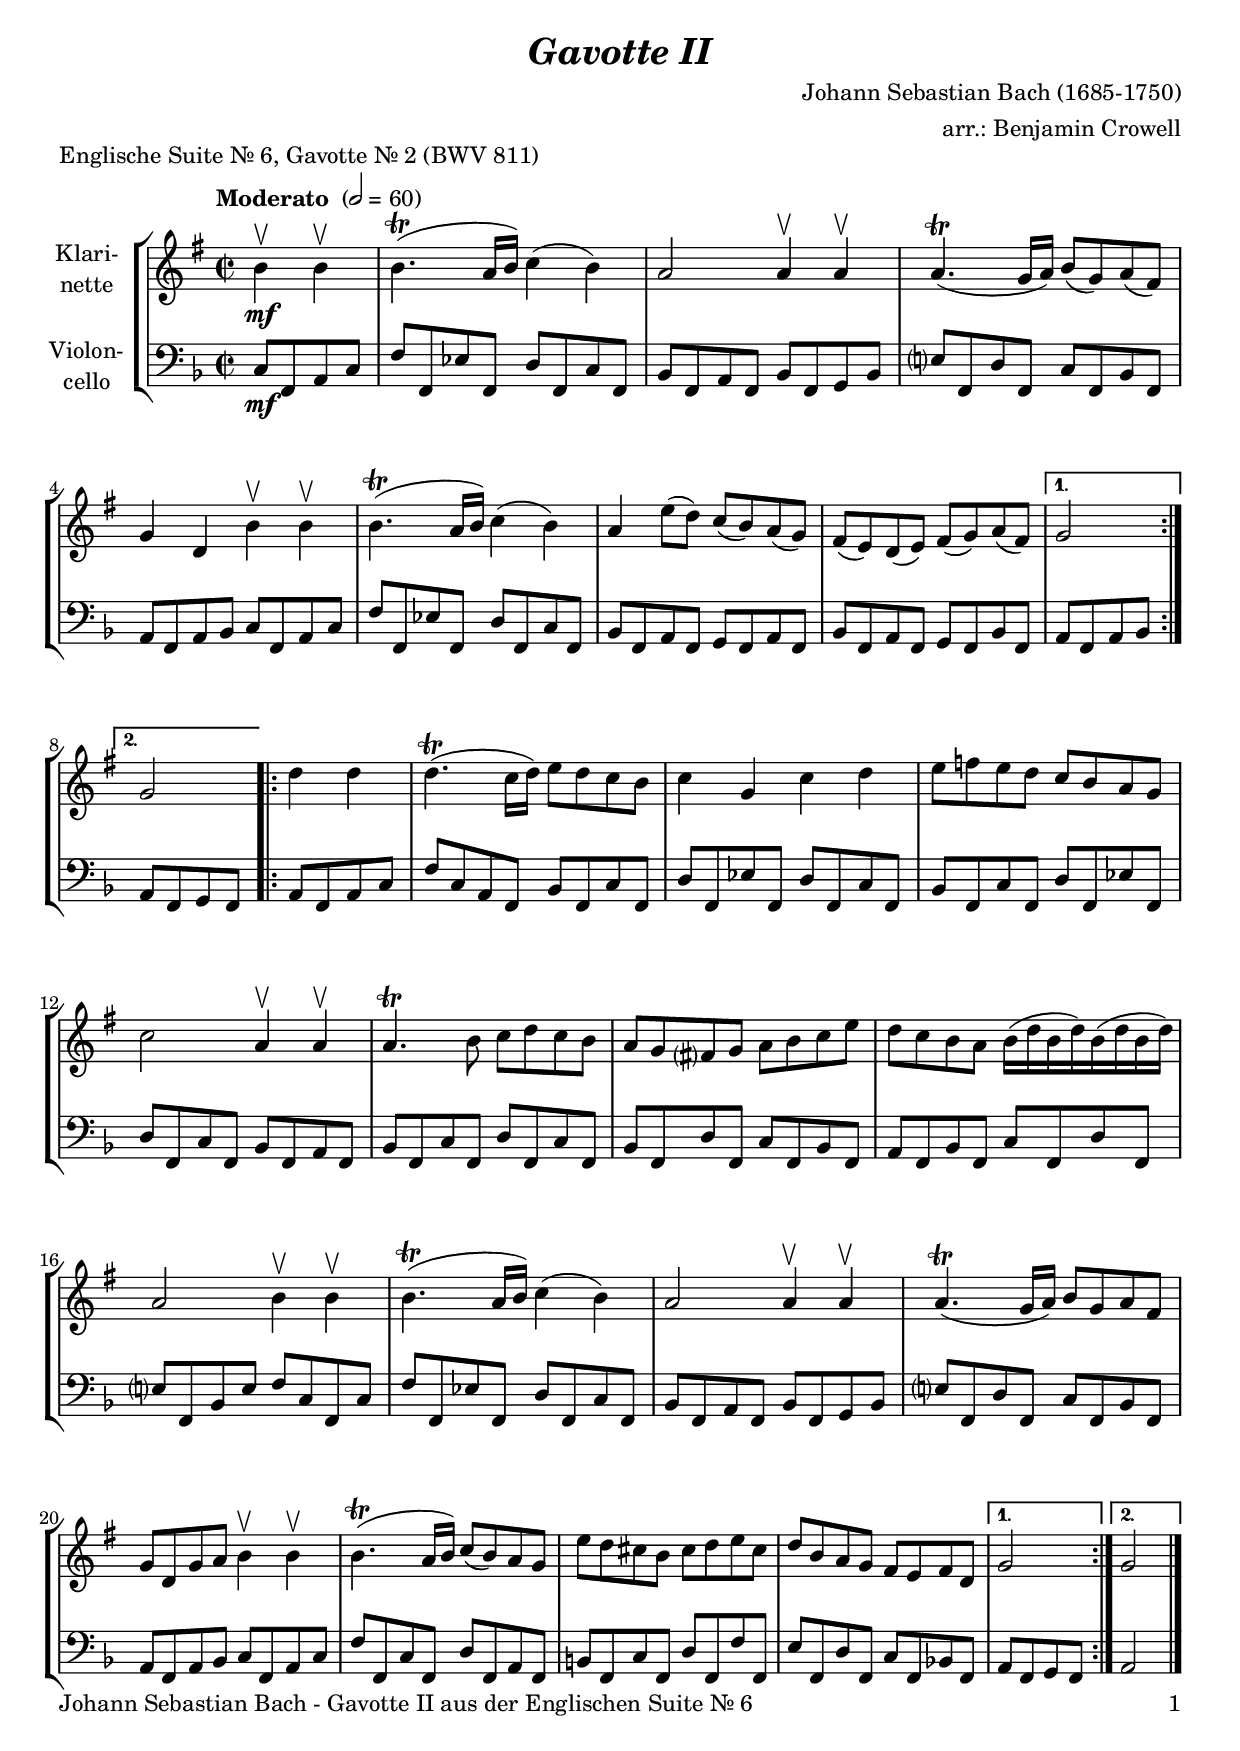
\version "2.18.2"
\include "deutsch.ly"
  
#(set-global-staff-size 20)

\header {
  title     = \markup \bold \italic "Gavotte II"
  composer  = "Johann Sebastian Bach (1685-1750)"
  arranger  = "arr.: Benjamin Crowell"
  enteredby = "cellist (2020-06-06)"
  piece     = "Englische Suite Nr. 6, Gavotte Nr. 2 (BWV 811)"
}

voiceconsts = {
  \key g \major
  \time 2/2
  \clef "treble"
%  \numericTimeSignature
  \compressFullBarRests
  % Set default beaming for all staves
%  \set Timing.beamExceptions = #'()
%  \set Timing.baseMoment     = #(ly:make-moment 1 4)
%  \set Timing.beatStructure  = #'(1 1 1)
  \tempo "Moderato " 2=60
}

micl = "clarinet"
mifl = "flute"
miob = "oboe"
mifh = "french horn"
misx = "tenor sax"
mist = "string ensemble 1"
%miba = "cello"
miba = "bassoon"

va = \relative c'' {
  \voiceconsts

  \repeat volta 2 {
    \partial 2 h4\upbow\mf h\upbow
    h4.(\trill a16 h) c4( h4)
    a2 a4\upbow a\upbow
    a4.(\trill g16 a) h8( g) a( fis)

    g4 d h'\upbow h\upbow
    h4.(\trill a16 h) c4( h)
    a e'8( d) c( h) a( g)
    fis( e) d( e) fis( g) a( fis)
  }
  \alternative {
    { g2 }
    { g }
  }

  \repeat volta 2 {
    d'4 d
    d4.(\trill c16 d) e8 d c h
    c4 g c d
    e8 f e d c h a g

    c2 a4\upbow a\upbow
    a4.\trill h8 c d c h
    a g fis? g a h c e
    d c h a h16( d h d) h( d h d)

    a2 h4\upbow h\upbow
    h4.(\trill a16 h) c4( h)
    a2 a4\upbow a\upbow
    a4.(\trill g16 a) h8 g a fis

    g d g a h4\upbow h\upbow
    h4.(\trill a16 h) c8( h) a g
    e' d cis h cis d e cis
    d h a g fis e fis d
  }
  \alternative {
    { g2 }
    { g }
  } \bar "|."
}

vb = \relative c {
  \voiceconsts
  \clef "bass"
  
  \repeat volta 2 {
    \partial 2 d8\mf g, h d
    g g, f' g, e' g, d' g,
    c g h g c g a c
    fis? g, e' g, d' g, c g

    h g h c d g, h d
    g g, f' g, e' g, d' g,
    c g h g a g h g
    c g h g a g c g
  }
  \alternative {
    { h g h c }
    { h g a g }
  }

  \repeat volta 2 {
    h g h d
    g d h g c g d' g,
    e' g, f' g, e' g, d' g,
    c g d' g, e' g, f' g,

    e' g, d' g, c g h g
    c g d' g, e' g, d' g,
    c g e' g, d' g, c g
    h g c g d' g, e' g,

    fis'? g, c fis g d g, d'
    g g, f' g, e' g, d' g,
    c g h g c g a c
    fis? g, e' g, d' g, c g

    h g h c d g, h d
    g g, d' g, e' g, h g
    cis g d' g, e' g, g' g,
    fis' g, e' g, d' g, c! g
  }
  \alternative {
    { h g a g }
    { h2 }
  } \bar "|."
}


music = \new StaffGroup <<
      \new Staff {
	\set Staff.midiInstrument = \micl
	\set Staff.instrumentName = \markup \center-column { "Klari-" "nette" }
	\transpose g g { \va }
      }

      \new Staff {
	\set Staff.midiInstrument = \miba
	\set Staff.instrumentName = \markup \center-column { "Violon-" "cello" }
	\transpose g f { \vb }
      }
>>

\book {
   \paper {
    print-page-number = ##t
    print-first-page-number = ##t
    ragged-last-bottom = ##f
    oddHeaderMarkup = \markup \null
    evenHeaderMarkup = \markup \null
    oddFooterMarkup = \markup {
      \fill-line {
        \on-the-fly #print-page-number-check-first
        "Johann Sebastian Bach - Gavotte II aus der Englischen Suite Nr. 6" \fromproperty #'page:page-number-string
      }
    }
    evenFooterMarkup = \oddFooterMarkup
  } \score {
    \music
    \layout {}
  }

  \score {
    \unfoldRepeats \music

    \midi {
      \context {
        \Score
      }
    }
  }
}